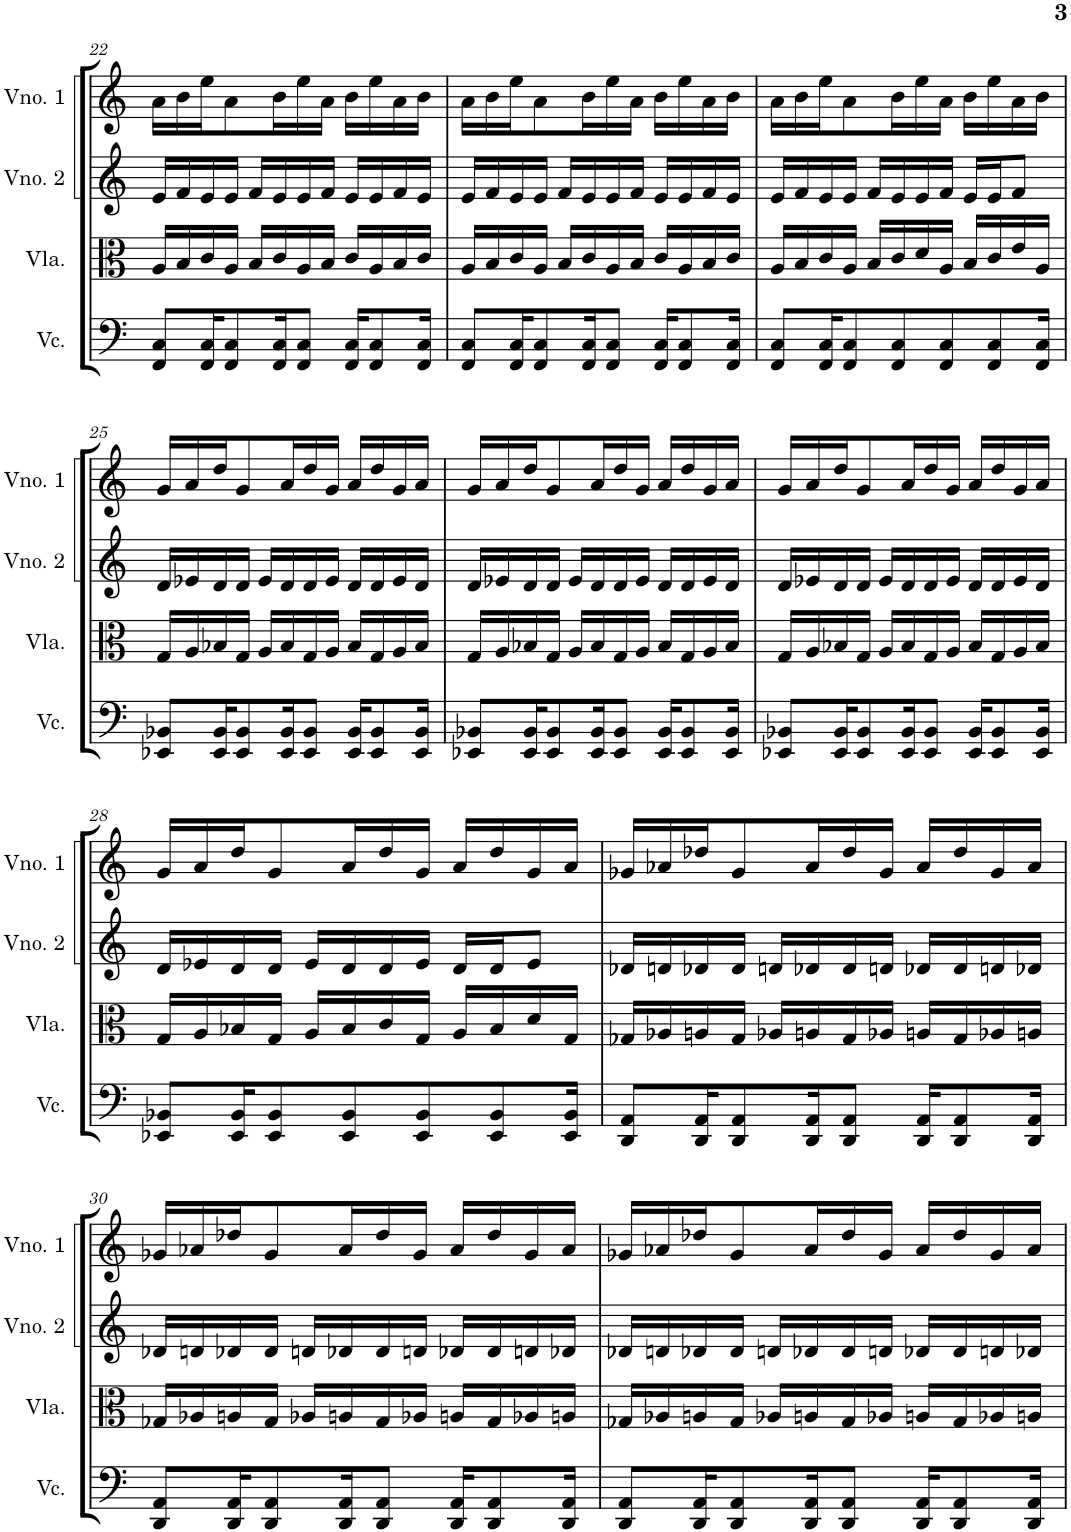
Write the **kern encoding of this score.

**kern	**kern	**kern	**kern
*part4	*part3	*part2	*part1
*staff4	*staff3	*staff2	*staff1
*I"Violoncelo	*I"Viola	*I"Violino 2	*I"Violino 1
*I'Vc.	*I'Vla.	*I'Vno. 2	*I'Vno. 1
!!LO:PB:g=z
*clefF4	*clefC3	*clefG2	*clefG2
*k[]	*k[]	*k[]	*k[]
*M3/4	*M3/4	*M3/4	*M3/4
=22	=22	=22	=22
8FF/ 8C/L	16A/LL	16e/LL	16a\LL
.	16B/	16f/	16b\
16FF/ 16C/K	16c/	16e/	16ee\J
8FF/ 8C/	16A/JJ	16e/JJ	8a\
.	16B/LL	16f/LL	.
16FF/ 16C/K	16c/	16e/	16b\L
8FF/ 8C/J	16A/	16e/	16ee\
.	16B/JJ	16f/JJ	16a\JJ
16FF/ 16C/KL	16c/LL	16e/LL	16b\LL
8FF/ 8C/	16A/	16e/	16ee\
.	16B/	16f/	16a\
16FF/ 16C/Jk	16c/JJ	16e/JJ	16b\JJ
=23	=23	=23	=23
8FF/ 8C/L	16A/LL	16e/LL	16a\LL
.	16B/	16f/	16b\
16FF/ 16C/K	16c/	16e/	16ee\J
8FF/ 8C/	16A/JJ	16e/JJ	8a\
.	16B/LL	16f/LL	.
16FF/ 16C/K	16c/	16e/	16b\L
8FF/ 8C/J	16A/	16e/	16ee\
.	16B/JJ	16f/JJ	16a\JJ
16FF/ 16C/KL	16c/LL	16e/LL	16b\LL
8FF/ 8C/	16A/	16e/	16ee\
.	16B/	16f/	16a\
16FF/ 16C/Jk	16c/JJ	16e/JJ	16b\JJ
=24	=24	=24	=24
8FF/ 8C/L	16A/LL	16e/LL	16a\LL
.	16B/	16f/	16b\
16FF/ 16C/K	16c/	16e/	16ee\J
8FF/ 8C/	16A/JJ	16e/JJ	8a\
.	16B/LL	16f/LL	.
8FF/ 8C/	16c/	16e/	16b\L
.	16d/	16e/	16ee\
8FF/ 8C/	16A/JJ	16f/JJ	16a\JJ
.	16B/LL	16e/LL	16b\LL
8FF/ 8C/	16c/	16e/J	16ee\
.	16e/	8f/J	16a\
16FF/ 16C/Jk	16A/JJ	.	16b\JJ
!!LO:LB:g=z
=25	=25	=25	=25
8EE-X/ 8BB-X/L	16G/LL	16d/LL	16g/LL
.	16A/	16e-X/	16a/
16EE-/ 16BB-/K	16B-X/	16d/	16dd/J
8EE-/ 8BB-/	16G/JJ	16d/JJ	8g/
.	16A/LL	16e-/LL	.
16EE-/ 16BB-/K	16B-/	16d/	16a/L
8EE-/ 8BB-/J	16G/	16d/	16dd/
.	16A/JJ	16e-/JJ	16g/JJ
16EE-/ 16BB-/KL	16B-/LL	16d/LL	16a/LL
8EE-/ 8BB-/	16G/	16d/	16dd/
.	16A/	16e-/	16g/
16EE-/ 16BB-/Jk	16B-/JJ	16d/JJ	16a/JJ
=26	=26	=26	=26
8EE-X/ 8BB-X/L	16G/LL	16d/LL	16g/LL
.	16A/	16e-X/	16a/
16EE-/ 16BB-/K	16B-X/	16d/	16dd/J
8EE-/ 8BB-/	16G/JJ	16d/JJ	8g/
.	16A/LL	16e-/LL	.
16EE-/ 16BB-/K	16B-/	16d/	16a/L
8EE-/ 8BB-/J	16G/	16d/	16dd/
.	16A/JJ	16e-/JJ	16g/JJ
16EE-/ 16BB-/KL	16B-/LL	16d/LL	16a/LL
8EE-/ 8BB-/	16G/	16d/	16dd/
.	16A/	16e-/	16g/
16EE-/ 16BB-/Jk	16B-/JJ	16d/JJ	16a/JJ
=27	=27	=27	=27
8EE-X/ 8BB-X/L	16G/LL	16d/LL	16g/LL
.	16A/	16e-X/	16a/
16EE-/ 16BB-/K	16B-X/	16d/	16dd/J
8EE-/ 8BB-/	16G/JJ	16d/JJ	8g/
.	16A/LL	16e-/LL	.
16EE-/ 16BB-/K	16B-/	16d/	16a/L
8EE-/ 8BB-/J	16G/	16d/	16dd/
.	16A/JJ	16e-/JJ	16g/JJ
16EE-/ 16BB-/KL	16B-/LL	16d/LL	16a/LL
8EE-/ 8BB-/	16G/	16d/	16dd/
.	16A/	16e-/	16g/
16EE-/ 16BB-/Jk	16B-/JJ	16d/JJ	16a/JJ
!!LO:LB:g=z
=28	=28	=28	=28
8EE-X/ 8BB-X/L	16G/LL	16d/LL	16g/LL
.	16A/	16e-X/	16a/
16EE-/ 16BB-/K	16B-X/	16d/	16dd/J
8EE-/ 8BB-/	16G/JJ	16d/JJ	8g/
.	16A/LL	16e-/LL	.
8EE-/ 8BB-/	16B-/	16d/	16a/L
.	16c/	16d/	16dd/
8EE-/ 8BB-/	16G/JJ	16e-/JJ	16g/JJ
.	16A/LL	16d/LL	16a/LL
8EE-/ 8BB-/	16B-/	16d/J	16dd/
.	16d/	8e-/J	16g/
16EE-/ 16BB-/Jk	16G/JJ	.	16a/JJ
=29	=29	=29	=29
8DD/ 8AA/L	16G-X/LL	16d-X/LL	16g-X/LL
.	16A-X/	16dn/	16a-X/
16DD/ 16AA/K	16An/	16d-X/	16dd-X/J
8DD/ 8AA/	16G-/JJ	16d-/JJ	8g-/
.	16A-X/LL	16dn/LL	.
16DD/ 16AA/K	16An/	16d-X/	16a-/L
8DD/ 8AA/J	16G-/	16d-/	16dd-/
.	16A-X/JJ	16dn/JJ	16g-/JJ
16DD/ 16AA/KL	16An/LL	16d-X/LL	16a-/LL
8DD/ 8AA/	16G-/	16d-/	16dd-/
.	16A-X/	16dn/	16g-/
16DD/ 16AA/Jk	16An/JJ	16d-X/JJ	16a-/JJ
!!LO:LB:g=z
=30	=30	=30	=30
8DD/ 8AA/L	16G-X/LL	16d-X/LL	16g-X/LL
.	16A-X/	16dn/	16a-X/
16DD/ 16AA/K	16An/	16d-X/	16dd-X/J
8DD/ 8AA/	16G-/JJ	16d-/JJ	8g-/
.	16A-X/LL	16dn/LL	.
16DD/ 16AA/K	16An/	16d-X/	16a-/L
8DD/ 8AA/J	16G-/	16d-/	16dd-/
.	16A-X/JJ	16dn/JJ	16g-/JJ
16DD/ 16AA/KL	16An/LL	16d-X/LL	16a-/LL
8DD/ 8AA/	16G-/	16d-/	16dd-/
.	16A-X/	16dn/	16g-/
16DD/ 16AA/Jk	16An/JJ	16d-X/JJ	16a-/JJ
=31	=31	=31	=31
8DD/ 8AA/L	16G-X/LL	16d-X/LL	16g-X/LL
.	16A-X/	16dn/	16a-X/
16DD/ 16AA/K	16An/	16d-X/	16dd-X/J
8DD/ 8AA/	16G-/JJ	16d-/JJ	8g-/
.	16A-X/LL	16dn/LL	.
16DD/ 16AA/K	16An/	16d-X/	16a-/L
8DD/ 8AA/J	16G-/	16d-/	16dd-/
.	16A-X/JJ	16dn/JJ	16g-/JJ
16DD/ 16AA/KL	16An/LL	16d-X/LL	16a-/LL
8DD/ 8AA/	16G-/	16d-/	16dd-/
.	16A-X/	16dn/	16g-/
16DD/ 16AA/Jk	16An/JJ	16d-X/JJ	16a-/JJ
=	=	=	=
*-	*-	*-	*-
